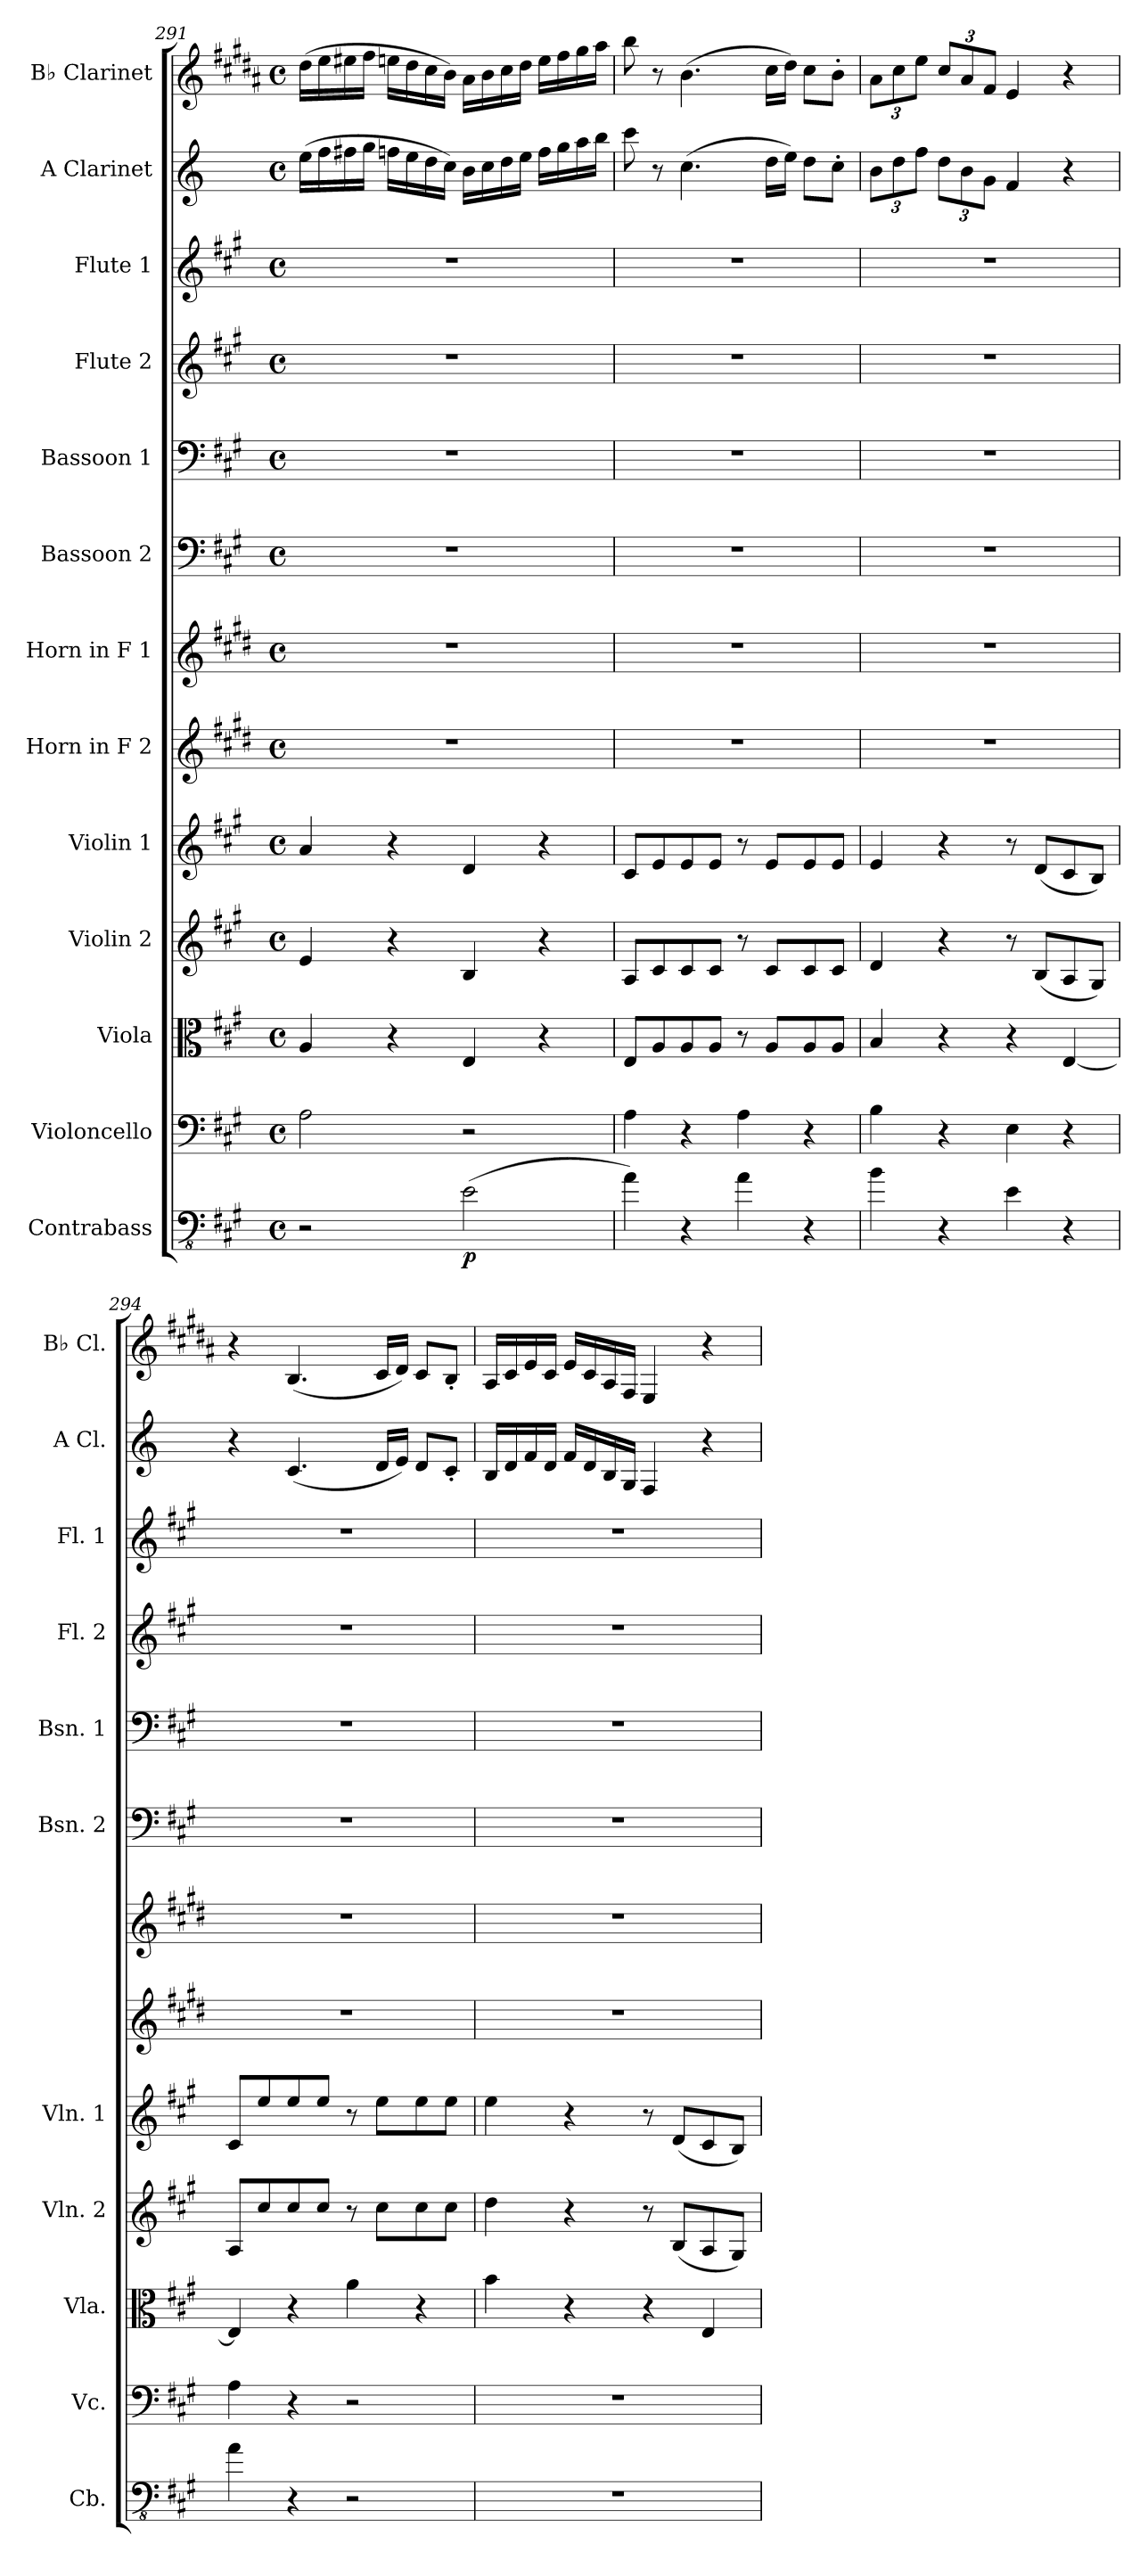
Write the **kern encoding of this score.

**kern	**dynam	**kern	**kern	**kern	**kern	**kern	**kern	**kern	**kern	**kern	**kern	**kern	**kern
*part13	*part13	*part12	*part11	*part10	*part9	*part8	*part7	*part6	*part5	*part4	*part3	*part2	*part1
*staff13	*staff13	*staff12	*staff11	*staff10	*staff9	*staff8	*staff7	*staff6	*staff5	*staff4	*staff3	*staff2	*staff1
*I"Contrabass	*	*I"Violoncello	*I"Viola	*I"Violin 2	*I"Violin 1	*I"Horn in F 2	*I"Horn in F 1	*I"Bassoon 2	*I"Bassoon 1	*I"Flute 2	*I"Flute 1	*I"A Clarinet	*I"B♭ Clarinet
*I'Cb.	*	*I'Vc.	*I'Vla.	*I'Vln. 2	*I'Vln. 1	*	*	*I'Bsn. 2	*I'Bsn. 1	*I'Fl. 2	*I'Fl. 1	*I'A Cl.	*I'B♭ Cl.
!!LO:PB:g=z
*clefFv4	*	*clefF4	*clefC3	*clefG2	*clefG2	*clefG2	*clefG2	*clefF4	*clefF4	*clefG2	*clefG2	*clefG2	*clefG2
*ITrd7c12	*	*	*	*	*	*ITrd4c7	*ITrd4c7	*	*	*	*	*ITrd2c3	*ITrd1c2
*k[f#c#g#]	*	*k[f#c#g#]	*k[f#c#g#]	*k[f#c#g#]	*k[f#c#g#]	*k[f#c#g#]	*k[f#c#g#]	*k[f#c#g#]	*k[f#c#g#]	*k[f#c#g#]	*k[f#c#g#]	*k[f#c#g#]	*k[f#c#g#]
*M4/4	*	*M4/4	*M4/4	*M4/4	*M4/4	*M4/4	*M4/4	*M4/4	*M4/4	*M4/4	*M4/4	*M4/4	*M4/4
*met(c)	*	*met(c)	*met(c)	*met(c)	*met(c)	*met(c)	*met(c)	*met(c)	*met(c)	*met(c)	*met(c)	*met(c)	*met(c)
=291	=291	=291	=291	=291	=291	=291	=291	=291	=291	=291	=291	=291	=291
2r	.	2A\	4A/	4e/	4a/	1r	1r	1r	1r	1r	1r	(>16cc#\LL	(>16cc#\LL
.	.	.	.	.	.	.	.	.	.	.	.	16dd\	16dd\
.	.	.	.	.	.	.	.	.	.	.	.	16dd#X\	16dd#X\
.	.	.	.	.	.	.	.	.	.	.	.	16ee\JJ	16ee\JJ
.	.	.	4r	4r	4r	.	.	.	.	.	.	16ddn\LL	16ddn\LL
.	.	.	.	.	.	.	.	.	.	.	.	16cc#\	16cc#\
.	.	.	.	.	.	.	.	.	.	.	.	16b\	16b\
.	.	.	.	.	.	.	.	.	.	.	.	16a\JJ)	16a\JJ)
!	!LO:DY:b	!	!	!	!	!	!	!	!	!	!	!	!
(>2EE\	p	2r	4E/	4B/	4d/	.	.	.	.	.	.	16g#\LL	16g#\LL
.	.	.	.	.	.	.	.	.	.	.	.	16a\	16a\
.	.	.	.	.	.	.	.	.	.	.	.	16b\	16b\
.	.	.	.	.	.	.	.	.	.	.	.	16cc#\JJ	16cc#\JJ
.	.	.	4r	4r	4r	.	.	.	.	.	.	16dd\LL	16dd\LL
.	.	.	.	.	.	.	.	.	.	.	.	16ee\	16ee\
.	.	.	.	.	.	.	.	.	.	.	.	16ff#\	16ff#\
.	.	.	.	.	.	.	.	.	.	.	.	16gg#\JJ	16gg#\JJ
=292	=292	=292	=292	=292	=292	=292	=292	=292	=292	=292	=292	=292	=292
4AA\)	.	4A\	8E/L	8A/L	8c#/L	1r	1r	1r	1r	1r	1r	8aa\	8aa\
.	.	.	8A/	8c#/	8e/	.	.	.	.	.	.	8r	8r
4r	.	4r	8A/	8c#/	8e/	.	.	.	.	.	.	(>4.a\	(>4.a\
.	.	.	8A/J	8c#/J	8e/J	.	.	.	.	.	.	.	.
4AA\	.	4A\	8r	8r	8r	.	.	.	.	.	.	.	.
.	.	.	8A/L	8c#/L	8e/L	.	.	.	.	.	.	16b\LL	16b\LL
.	.	.	.	.	.	.	.	.	.	.	.	16cc#\JJ)	16cc#\JJ)
4r	.	4r	8A/	8c#/	8e/	.	.	.	.	.	.	8b\L	8b\L
.	.	.	8A/J	8c#/J	8e/J	.	.	.	.	.	.	8a'\J	8a'\J
=293	=293	=293	=293	=293	=293	=293	=293	=293	=293	=293	=293	=293	=293
*	*	*	*	*	*	*	*	*	*	*	*	*Xbrackettup	*Xbrackettup
4BB\	.	4B\	4B/	4d/	4e/	1r	1r	1r	1r	1r	1r	12g#\L	12g#\L
.	.	.	.	.	.	.	.	.	.	.	.	12b\	12b\
.	.	.	.	.	.	.	.	.	.	.	.	12dd\J	12dd\J
4r	.	4r	4r	4r	4r	.	.	.	.	.	.	12b\L	12b/L
.	.	.	.	.	.	.	.	.	.	.	.	12g#\	12g#/
.	.	.	.	.	.	.	.	.	.	.	.	12e\J	12e/J
4EE\	.	4E\	4r	8r	8r	.	.	.	.	.	.	4d/	4d/
.	.	.	.	(<8B/L	(<8d/L	.	.	.	.	.	.	.	.
4r	.	4r	[4E/	8A/	8c#/	.	.	.	.	.	.	4r	4r
.	.	.	.	8G#/J)	8B/J)	.	.	.	.	.	.	.	.
!!LO:PB:g=z
=294	=294	=294	=294	=294	=294	=294	=294	=294	=294	=294	=294	=294	=294
4AA\	.	4A\	4E/]	8A/L	8c#/L	1r	1r	1r	1r	1r	1r	4r	4r
.	.	.	.	8cc#/	8ee/	.	.	.	.	.	.	.	.
4r	.	4r	4r	8cc#/	8ee/	.	.	.	.	.	.	(<4.A/	(<4.A/
.	.	.	.	8cc#/J	8ee/J	.	.	.	.	.	.	.	.
2r	.	2r	4a\	8r	8r	.	.	.	.	.	.	.	.
.	.	.	.	8cc#\L	8ee\L	.	.	.	.	.	.	16B/LL	16B/LL
.	.	.	.	.	.	.	.	.	.	.	.	16c#/JJ)	16c#/JJ)
.	.	.	4r	8cc#\	8ee\	.	.	.	.	.	.	8B/L	8B/L
.	.	.	.	8cc#\J	8ee\J	.	.	.	.	.	.	8A'/J	8A'/J
=295	=295	=295	=295	=295	=295	=295	=295	=295	=295	=295	=295	=295	=295
1r	.	1r	4b\	4dd\	4ee\	1r	1r	1r	1r	1r	1r	16G#/LL	16G#/LL
.	.	.	.	.	.	.	.	.	.	.	.	16B/	16B/
.	.	.	.	.	.	.	.	.	.	.	.	16d/	16d/
.	.	.	.	.	.	.	.	.	.	.	.	16B/JJ	16B/JJ
.	.	.	4r	4r	4r	.	.	.	.	.	.	16d/LL	16d/LL
.	.	.	.	.	.	.	.	.	.	.	.	16B/	16B/
.	.	.	.	.	.	.	.	.	.	.	.	16G#/	16G#/
.	.	.	.	.	.	.	.	.	.	.	.	16E/JJ	16E/JJ
.	.	.	4r	8r	8r	.	.	.	.	.	.	4D/	4D/
.	.	.	.	(<8B/L	(<8d/L	.	.	.	.	.	.	.	.
.	.	.	4E/	8A/	8c#/	.	.	.	.	.	.	4r	4r
.	.	.	.	8G#/J)	8B/J)	.	.	.	.	.	.	.	.
=	=	=	=	=	=	=	=	=	=	=	=	=	=
*-	*-	*-	*-	*-	*-	*-	*-	*-	*-	*-	*-	*-	*-
